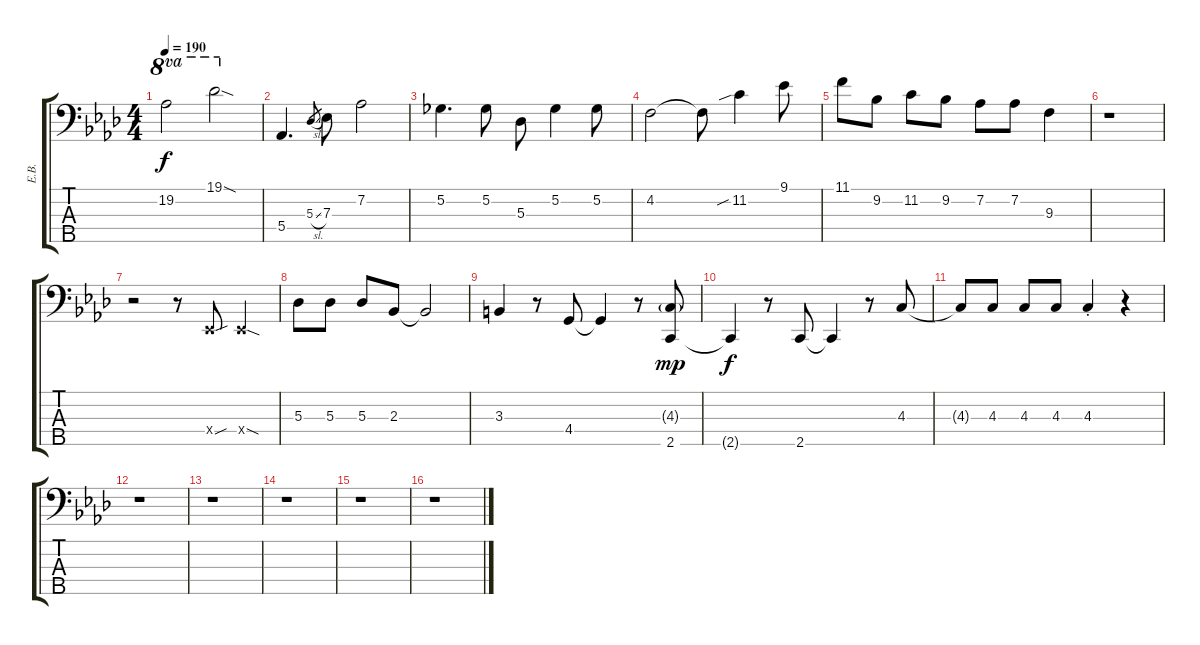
\track ("E.B." "E.B.") {instrument electricbassfinger}
\staff {score tabs}
\tuning (Gb2 Db2 Ab1 Eb1 Bb0) {hide}
\ts (4 4)
\tempo 190
\clef f4
\ks ab
19.2.2{ot 8va dy f} 19.1{sod}.2{ot 8va} |
5.4.4{d} 5.3{sl}.8{gr} 7.3.8 7.2.2 |
5.2.4{d} 5.2.8 5.3.8 5.2.4 5.2.8 |
4.2.2 4.2{t}.8 11.2{sib}.4 9.1.8 |
11.1.8 9.2.8 11.2.8 9.2.8 7.2.8 7.2.8 9.3.4 |
r.1 |
r.2 r.8 0.4{sou x}.8 0.4{sod x}.4 |
5.3.8 5.3.8 5.3.8 2.3.8 2.3{t}.2 |
3.3.4 r.8 4.4.8 4.4{t}.4 r.8 (4.3{g} 2.5).8{dy mp} |
2.5{t}.4{dy f} r.8 2.5.8 2.5{t}.4 r.8 4.3.8 |
4.3{t}.8 4.3.8 4.3.8 4.3.8 4.3{st}.4 r.4 |
r.1 |
r.1 |
r.1 |
r.1 |
r.1
